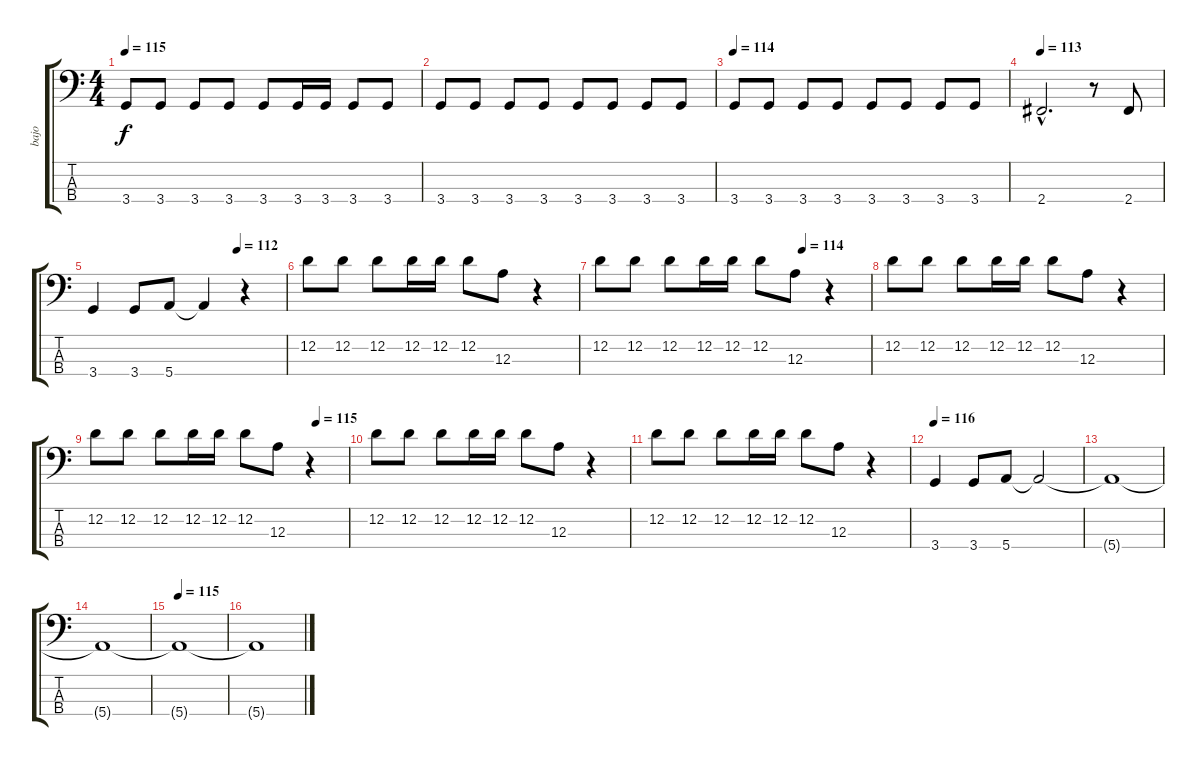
\track ("bajo" "bajo") {instrument electricbassfinger}
\staff {score tabs}
\tuning (G2 D2 A1 E1) {hide}
\ts (4 4)
\tempo 115
\clef f4
\ks c
3.4.8{dy f} 3.4.8 3.4.8 3.4.8 3.4.8 3.4.16 3.4.16 3.4.8 3.4.8 |
3.4.8 3.4.8 3.4.8 3.4.8 3.4.8 3.4.8 3.4.8 3.4.8 |
\tempo 114
3.4.8 3.4.8 3.4.8 3.4.8 3.4.8 3.4.8 3.4.8 3.4.8 |
\tempo 113
2.4{hac}.2{d} r.8 2.4.8 |
\tempo (112 0.75)
3.4.4 3.4.8 5.4.8 5.4{t}.4 r.4 |
12.2.8 12.2.8 12.2.8 12.2.16 12.2.16 12.2.8 12.3.8 r.4 |
\tempo (114 0.75)
12.2.8 12.2.8 12.2.8 12.2.16 12.2.16 12.2.8 12.3.8 r.4 |
12.2.8 12.2.8 12.2.8 12.2.16 12.2.16 12.2.8 12.3.8 r.4 |
\tempo (115 0.875)
12.2.8 12.2.8 12.2.8 12.2.16 12.2.16 12.2.8 12.3.8 r.4 |
12.2.8 12.2.8 12.2.8 12.2.16 12.2.16 12.2.8 12.3.8 r.4 |
12.2.8 12.2.8 12.2.8 12.2.16 12.2.16 12.2.8 12.3.8 r.4 |
\tempo 116
3.4.4 3.4.8 5.4.8 5.4{t}.2 |
5.4{t}.1 |
5.4{t}.1 |
\tempo 115
5.4{t}.1 |
5.4{t}.1
